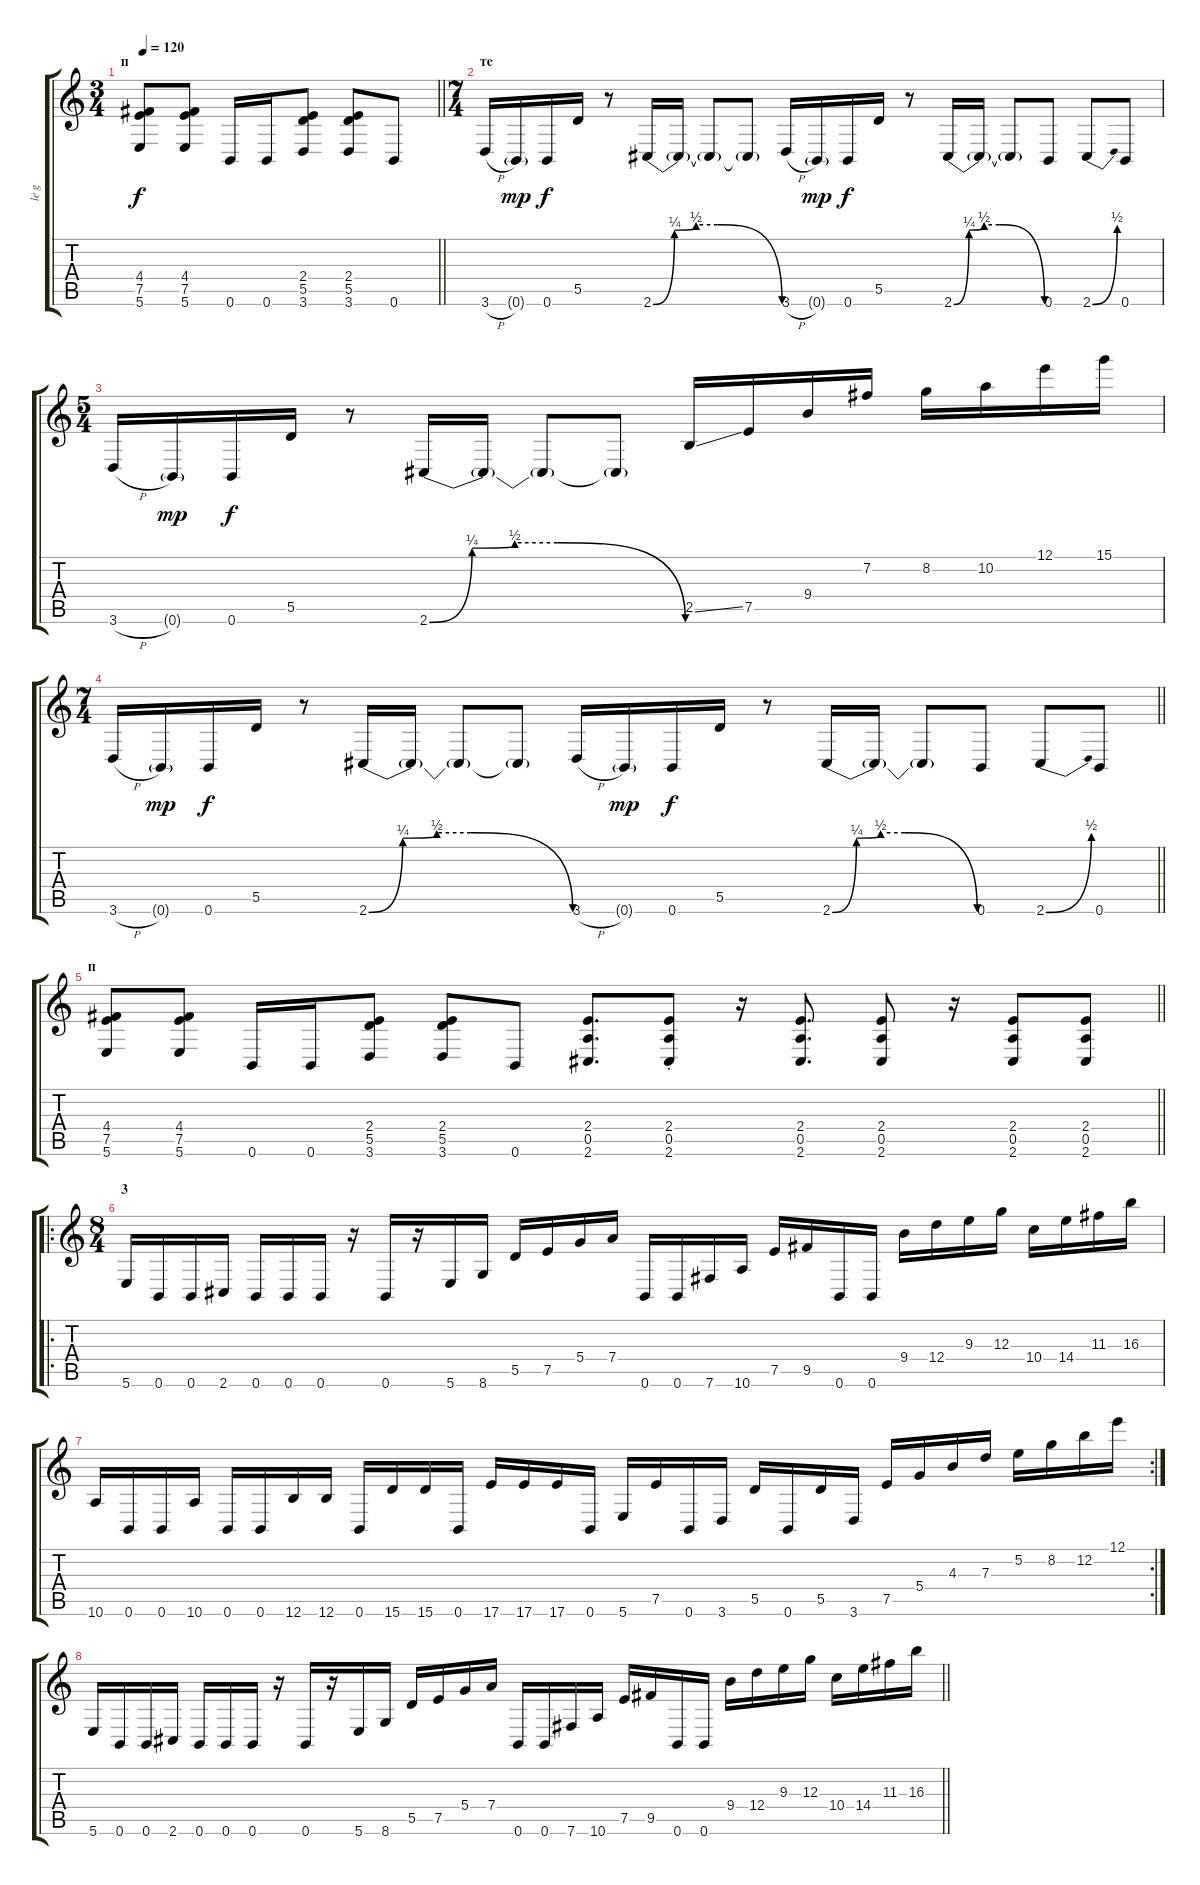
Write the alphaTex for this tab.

\track ("le g" "le g") {instrument distortionguitar}
\staff {score tabs}
\tuning (E4 B3 G3 D3 A2 B1) {hide}
\ts (3 4)
\section ("" "п")
\tempo 120
\clef g2
\barLineRight lightlight
\ks c
(4.4 7.5 5.6).8{dy f} (4.4 7.5 5.6).8 0.6.16 0.6.16 (2.4 5.5 3.6).8 (2.4 5.5 3.6).8 0.6.8 |
\ts (7 4)
\section ("" "те")
3.6{h}.16 0.6{g}.16{dy mp} 0.6.16{dy f} 5.5.16 r.8 2.6{be (custom 0 0 10 1 20 2 30 2 60 0)}.16 2.6{t}.16 2.6{t}.8 2.6{t}.8 3.6{h}.16 0.6{g}.16{dy mp} 0.6.16{dy f} 5.5.16 r.8 2.6{be (custom 0 0 10 1 20 2 30 2 60 0)}.16 2.6{t}.16 2.6{t}.8 0.6.8 2.6{be (bend 0 0 60 2)}.8 0.6.8 |
\ts (5 4)
3.6{h}.16 0.6{g}.16{dy mp} 0.6.16{dy f} 5.5.16 r.8 2.6{be (custom 0 0 10 1 20 2 30 2 60 0)}.16 2.6{t}.16 2.6{t}.8 2.6{t}.8 2.5{ss}.16 7.5.16 9.4.16 7.2.16 8.2.16 10.2.16 12.1.16 15.1.16 |
\ts (7 4)
\barLineRight lightlight
3.6{h}.16 0.6{g}.16{dy mp} 0.6.16{dy f} 5.5.16 r.8 2.6{be (custom 0 0 10 1 20 2 30 2 60 0)}.16 2.6{t}.16 2.6{t}.8 2.6{t}.8 3.6{h}.16 0.6{g}.16{dy mp} 0.6.16{dy f} 5.5.16 r.8 2.6{be (custom 0 0 10 1 20 2 30 2 60 0)}.16 2.6{t}.16 2.6{t}.8 0.6.8 2.6{be (bend 0 0 60 2)}.8 0.6.8 |
\section ("" "п")
\barLineRight lightlight
(4.4 7.5 5.6).8 (4.4 7.5 5.6).8 0.6.16 0.6.16 (2.4 5.5 3.6).8 (2.4 5.5 3.6).8 0.6.8 (2.4 0.5 2.6).8{d} (2.4{st} 0.5 2.6).8 r.16 (2.4 0.5 2.6).8{d} (2.4 0.5 2.6).8 r.16 (2.4 0.5 2.6).8 (2.4 0.5 2.6).8 |
\ro
\ts (8 4)
\section ("" "3")
5.6.16 0.6.16 0.6.16 2.6.16 0.6.16 0.6.16 0.6.16 r.16 0.6.16 r.16 5.6.16 8.6.16 5.5.16 7.5.16 5.4.16 7.4.16 0.6.16 0.6.16 7.6.16 10.6.16 7.5.16 9.5.16 0.6.16 0.6.16 9.4.16 12.4.16 9.3.16 12.3.16 10.4.16 14.4.16 11.3.16 16.3.16 |
\rc 2
10.6.16 0.6.16 0.6.16 10.6.16 0.6.16 0.6.16 12.6.16 12.6.16 0.6.16 15.6.16 15.6.16 0.6.16 17.6.16 17.6.16 17.6.16 0.6.16 5.6.16 7.5.16 0.6.16 3.6.16 5.5.16 0.6.16 5.5.16 3.6.16 7.5.16 5.4.16 4.3.16 7.3.16 5.2.16 8.2.16 12.2.16 12.1.16 |
\barLineRight lightlight
5.6.16 0.6.16 0.6.16 2.6.16 0.6.16 0.6.16 0.6.16 r.16 0.6.16 r.16 5.6.16 8.6.16 5.5.16 7.5.16 5.4.16 7.4.16 0.6.16 0.6.16 7.6.16 10.6.16 7.5.16 9.5.16 0.6.16 0.6.16 9.4.16 12.4.16 9.3.16 12.3.16 10.4.16 14.4.16 11.3.16 16.3.16
